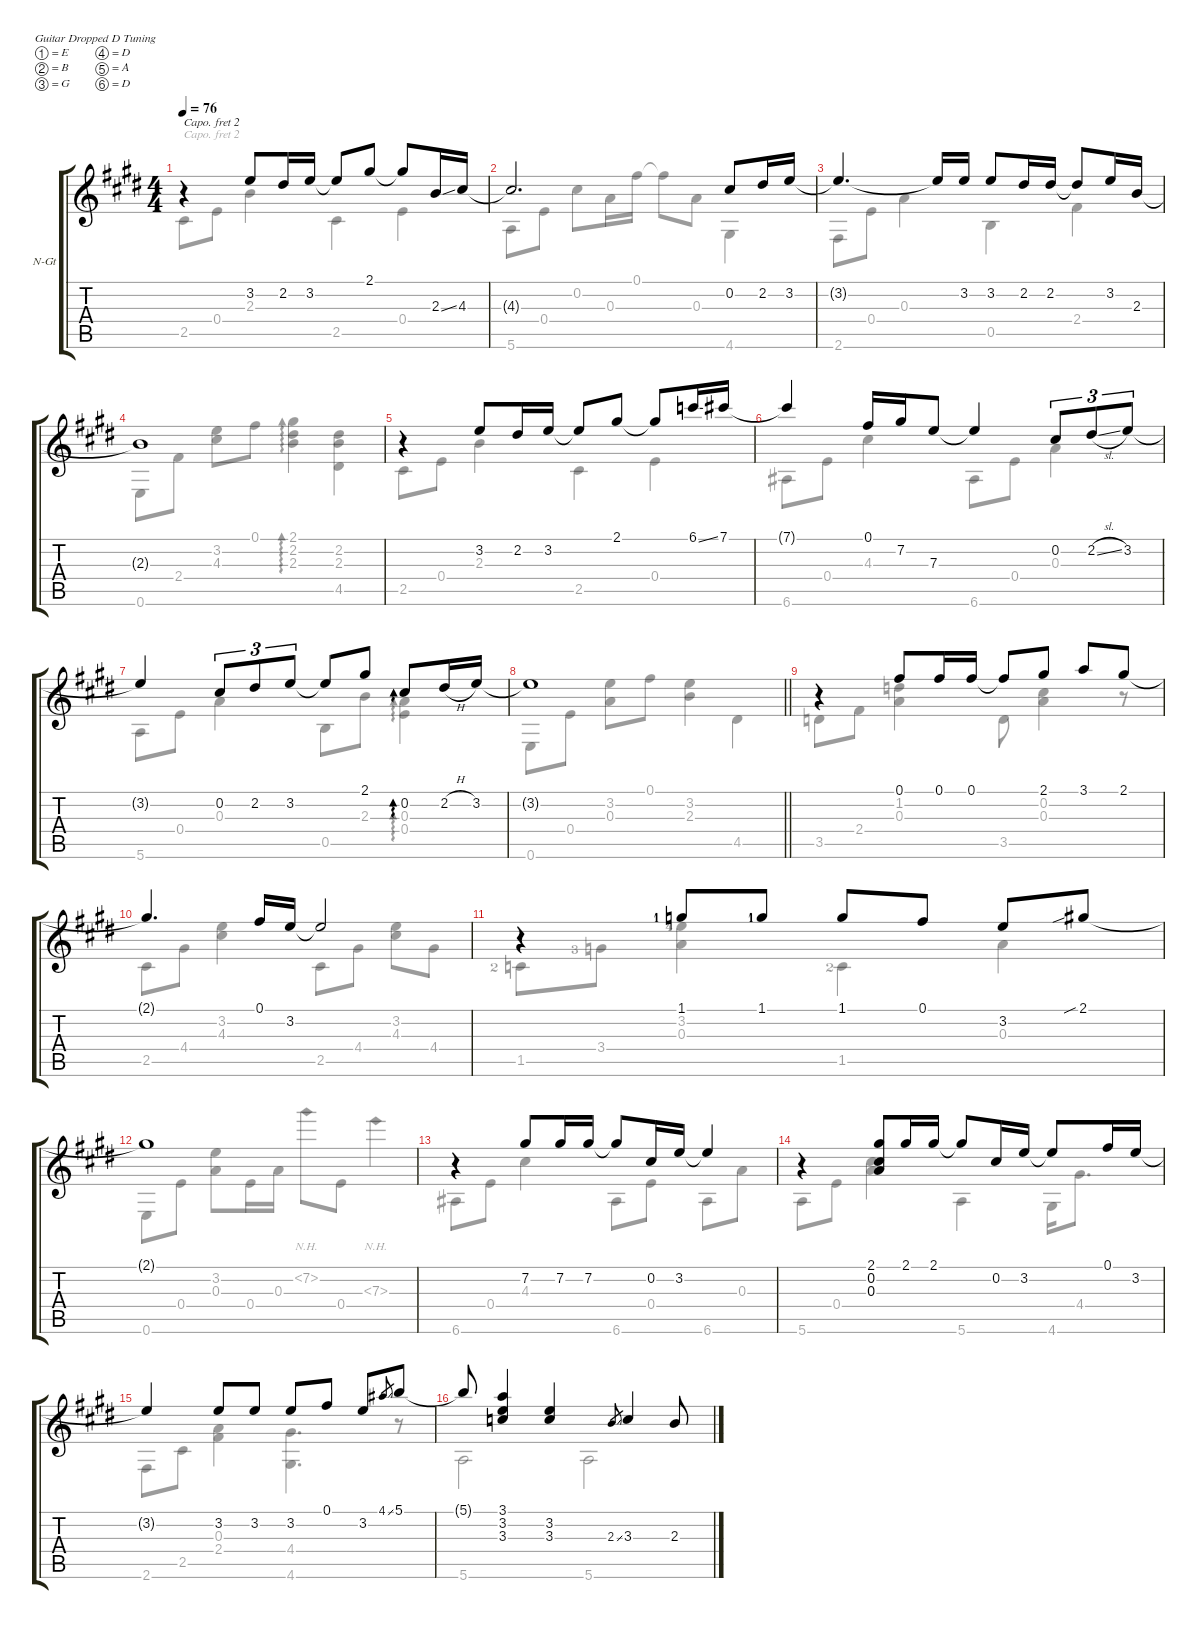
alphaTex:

\defaultSystemsLayout 4
\hideDynamics
\bracketExtendMode groupsimilarinstruments
\firstSystemTrackNameOrientation horizontal
\otherSystemsTrackNameOrientation horizontal
\track ("Nylon Guitar" "N-Gt") {mute instrument acousticguitarnylon}
\staff {score tabs}
\capo 2
\tuning (E4 B3 G3 D3 A2 D2)
\voice
\ts (4 4)
\tempo 76
\clef g2
\ks e
r.4{dy mf beam Up} 3.2{acc forcenatural}.8{beam Up} 2.2{acc #}.16{beam Up} 3.2{acc forcenatural}.16{beam Up} 3.2{t acc forcenatural}.8{beam Up} 2.1{acc #}.8{beam Up} 2.1{t acc #}.8{beam Up} 2.3{ss acc forcenatural}.16{beam Up} 4.3{acc forcenatural}.16{beam Up} |
4.3{t acc forcenatural}.2{d beam Up} 0.2{acc forcenatural}.8{beam Up} 2.2{acc #}.16{beam Up} 3.2{acc forcenatural}.16{beam Up} |
3.2{t acc forcenatural}.4{d dy mp beam Up} 3.2{t acc forcenatural}.16{beam Up} 3.2{acc forcenatural}.16{dy mf beam Up} 3.2{acc forcenatural}.8{beam Up} 2.2{acc #}.16{dy p beam Up} 2.2{acc #}.16{dy mp beam Up} 2.2{t acc #}.8{beam Up} 3.2{acc forcenatural}.16{beam Up} 2.3{acc forcenatural}.16{beam Up} |
2.3{t acc forcenatural}.1{beam Up} |
r.4{beam Up} 3.2{acc forcenatural}.8{dy mf beam Up} 2.2{acc #}.16{beam Up} 3.2{acc forcenatural}.16{beam Up} 3.2{t acc forcenatural}.8{beam Up} 2.1{acc #}.8{beam Up} 2.1{t acc #}.8{beam Up} 6.1{ss acc b}.16{beam Up} 7.1{acc forcenatural}.16{beam Up} |
7.1{t acc forcenatural}.4{beam Up} 0.1{acc forcenatural}.16{beam Up} 7.2{acc #}.16{beam Up} 7.3{acc forcenatural}.8{beam Up} 7.3{t acc forcenatural}.4{beam Up} 0.2{acc forcenatural}.8{tu (3 2) beam Up} 2.2{sl acc #}.8{tu (3 2) beam Up} 3.2{acc forcenatural}.8{tu (3 2) beam Up} |
3.2{t acc forcenatural}.4{beam Up} 0.2{acc forcenatural}.8{tu (3 2) beam Up} 2.2{acc #}.8{tu (3 2) beam Up} 3.2{acc forcenatural}.8{tu (3 2) beam Up} 3.2{t acc forcenatural}.8{beam Up} 2.1{acc #}.8{beam Up} 0.2{acc forcenatural}.8{ad 0 beam Up} 2.2{h acc #}.16{beam Up} 3.2{acc forcenatural}.16{beam Up} |
\barLineRight lightlight
3.2{t acc forcenatural}.1{beam Up} |
r.4{beam Up} 0.1{acc forcenatural}.8{beam Up} 0.1{acc forcenatural}.16{beam Up} 0.1{acc forcenatural}.16{beam Up} 0.1{t acc forcenatural}.8{beam Up} 2.1{acc #}.8{beam Up} 3.1{acc forcenatural}.8{beam Up} 2.1{acc #}.8{beam Up} |
2.1{t acc #}.4{d beam Up} 0.1{acc forcenatural}.16{beam Up} 3.2{acc forcenatural}.16{beam Up} 3.2{t acc forcenatural}.2{beam Up} |
r.4{beam Up} 1.1{lf 2 acc forcenatural}.8{beam Up} 1.1{lf 2 acc forcenatural}.8{beam Up} 1.1{acc forcenatural}.8{beam Up} 0.1{acc forcenatural}.8{beam Up} 3.2{acc forcenatural}.8{beam Up} 2.1{sib acc #}.8{beam Up} |
2.1{t acc #}.1{beam Up} |
r.4{beam Up} 7.2{acc #}.8{beam Up} 7.2{acc #}.16{beam Up} 7.2{acc #}.16{beam Up} 7.2{t acc #}.8{beam Up} 0.2{acc forcenatural}.16{beam Up} 3.2{acc forcenatural}.16{beam Up} 3.2{t acc forcenatural}.4{beam Up} |
\scale
0.384151 r.4{beam Up} (2.1{acc #} 0.2{acc forcenatural} 0.3{acc forcenatural}).8{beam Up} 2.1{acc #}.16{beam Up} 2.1{acc #}.16{beam Up} 2.1{t acc #}.8{beam Up} 0.2{acc forcenatural}.16{beam Up} 3.2{acc forcenatural}.16{beam Up} 3.2{t acc forcenatural}.8{beam Up} 0.1{acc forcenatural}.16{beam Up} 3.2{acc forcenatural}.16{beam Up} |
\scale
0.34573 3.2{t acc forcenatural}.4{beam Up} 3.2{acc forcenatural}.8{beam Up} 3.2{acc forcenatural}.8{beam Up} 3.2{acc forcenatural}.8{beam Up} 0.1{acc forcenatural}.8{beam Up} 3.2{acc forcenatural}.8{beam Up} 4.1{ss acc #}.8{gr beam Up} 5.1{acc forcenatural}.8{beam Up} |
\scale
0.270093 5.1{t acc forcenatural}.8{beam Up} (3.1{acc forcenatural} 3.2{acc forcenatural} 3.3{acc b}).4{beam Up} (3.2{acc forcenatural} 3.3{acc b}).4{beam Up} 2.3{ss acc forcenatural}.8{gr beam Up} 3.3{acc b}.4{beam Up} 2.3{acc forcenatural}.8{beam Up}
\voice
\clef g2
\ottava regular
\simile none
\ks e
2.5{acc forcenatural}.8{dy mf beam Down} 0.4{acc forcenatural}.8{beam Down} 2.3{acc forcenatural}.4{beam Down} 2.5{acc forcenatural}.4{beam Down} 0.4{acc forcenatural}.4{beam Down} |
5.6{acc forcenatural}.8{beam Down} 0.4{acc forcenatural}.8{beam Down} 0.2{acc forcenatural}.8{beam Down} 0.3{acc forcenatural}.16{beam Down} 0.1{acc forcenatural}.16{beam Down} 0.1{t acc forcenatural}.8{beam Down} 0.3{acc forcenatural}.8{beam Down} 4.6{acc #}.4{beam Down} |
2.6{acc forcenatural}.8{beam Down} 0.4{acc forcenatural}.8{beam Down} 0.3{acc forcenatural}.4{beam Down} 0.5{acc forcenatural}.4{beam Down} 2.4{acc forcenatural}.4{dy mp beam Down} |
0.6{acc forcenatural}.8{dy mf beam Down} 2.4{acc forcenatural}.8{beam Down} (4.3{acc forcenatural} 3.2{acc forcenatural}).8{beam Down} 0.1{acc forcenatural}.8{beam Down} (2.1{acc #} 2.2{acc #} 2.3{acc forcenatural}).4{ad 0 beam Down} (4.5{acc #} 2.2{acc #} 2.3{acc forcenatural}).4{beam Down} |
2.5{acc forcenatural}.8{beam Down} 0.4{acc forcenatural}.8{beam Down} 2.3{acc forcenatural}.4{beam Down} 2.5{acc forcenatural}.4{beam Down} 0.4{acc forcenatural}.4{beam Down} |
6.6{acc #}.8{beam Down} 0.4{acc forcenatural}.8{beam Down} 4.3{acc forcenatural}.4{beam Down} 6.6{acc #}.8{beam Down} 0.4{acc forcenatural}.8{beam Down} 0.3{acc forcenatural}.4{beam Down} |
5.6{acc forcenatural}.8{beam Down} 0.4{acc forcenatural}.8{beam Down} 0.3{acc forcenatural}.4{beam Down} 0.5{acc forcenatural}.8{beam Down} 2.3{acc forcenatural}.8{beam Down} (0.4{acc forcenatural} 0.3{acc forcenatural}).4{ad 0 beam Down} |
\barLineRight lightlight
0.6{acc forcenatural}.8{beam Down} 0.4{acc forcenatural}.8{beam Down} (0.3{acc forcenatural} 3.2{acc forcenatural}).8{beam Down} 0.1{acc forcenatural}.8{beam Down} (3.2{acc forcenatural} 2.3{acc forcenatural}).4{beam Down} 4.5{acc #}.4{beam Down} |
3.5{acc forcenatural}.8{beam Down} 2.4{acc forcenatural}.8{beam Down} (0.3{acc forcenatural} 1.2{acc forcenatural}).4{beam Down} 3.5{acc forcenatural}.8{beam Down} (0.2{acc forcenatural} 0.3{acc forcenatural}).4{dy mp beam Down} r.8{beam Down} |
2.5{acc forcenatural}.8{dy mf beam Down} 4.4{acc #}.8{beam Down} (4.3{acc forcenatural} 3.2{acc forcenatural}).4{beam Down} 2.5{acc forcenatural}.8{beam Down} 4.4{acc #}.8{beam Down} (3.2{acc forcenatural} 4.3{acc forcenatural}).8{beam Down} 4.4{acc #}.8{beam Down} |
1.5{lf 3 acc b}.8{beam Down} 3.4{lf 4 acc forcenatural}.8{beam Down} (0.3{acc forcenatural} 3.2{lf 5 acc forcenatural}).4{beam Down} 1.5{lf 3 acc b}.4{beam Down} 0.3{acc forcenatural}.4{beam Down} |
0.6{acc forcenatural}.8{beam Down} 0.4{acc forcenatural}.8{beam Down} (0.3{acc forcenatural} 3.2{acc forcenatural}).8{beam Down} 0.4{acc forcenatural}.16{beam Down} 0.3{acc forcenatural}.16{beam Down} 7.2{nh acc #}.8{dy mp beam Down} 0.4{acc forcenatural}.8{beam Down} 7.3{nh acc forcenatural}.4{beam Down} |
6.6{acc #}.8{dy mf beam Down} 0.4{acc forcenatural}.8{beam Down} 4.3{acc forcenatural}.4{beam Down} 6.6{acc #}.8{beam Down} 0.4{acc forcenatural}.8{beam Down} 6.6{acc #}.8{beam Down} 0.3{acc forcenatural}.8{beam Down} |
\scale
0.384151 5.6{acc forcenatural}.8{beam Down} 0.4{acc forcenatural}.8{beam Down} (0.3{acc forcenatural} 0.2{acc forcenatural}).4{beam Down} 5.6{acc forcenatural}.4{beam Down} 4.6{acc #}.16{beam Down} 4.4{acc #}.8{d beam Down} |
\scale
0.34573 2.6{acc forcenatural}.8{beam Down} 2.5{acc forcenatural}.8{beam Down} (2.4{acc forcenatural} 0.3{acc forcenatural}).4{beam Down} (4.6{acc #} 4.4{acc #}).4{d beam Down} r.8{beam Down} |
\scale
0.270093 5.6{acc forcenatural}.2{beam Down} 5.6{acc forcenatural}.2{beam Down}
